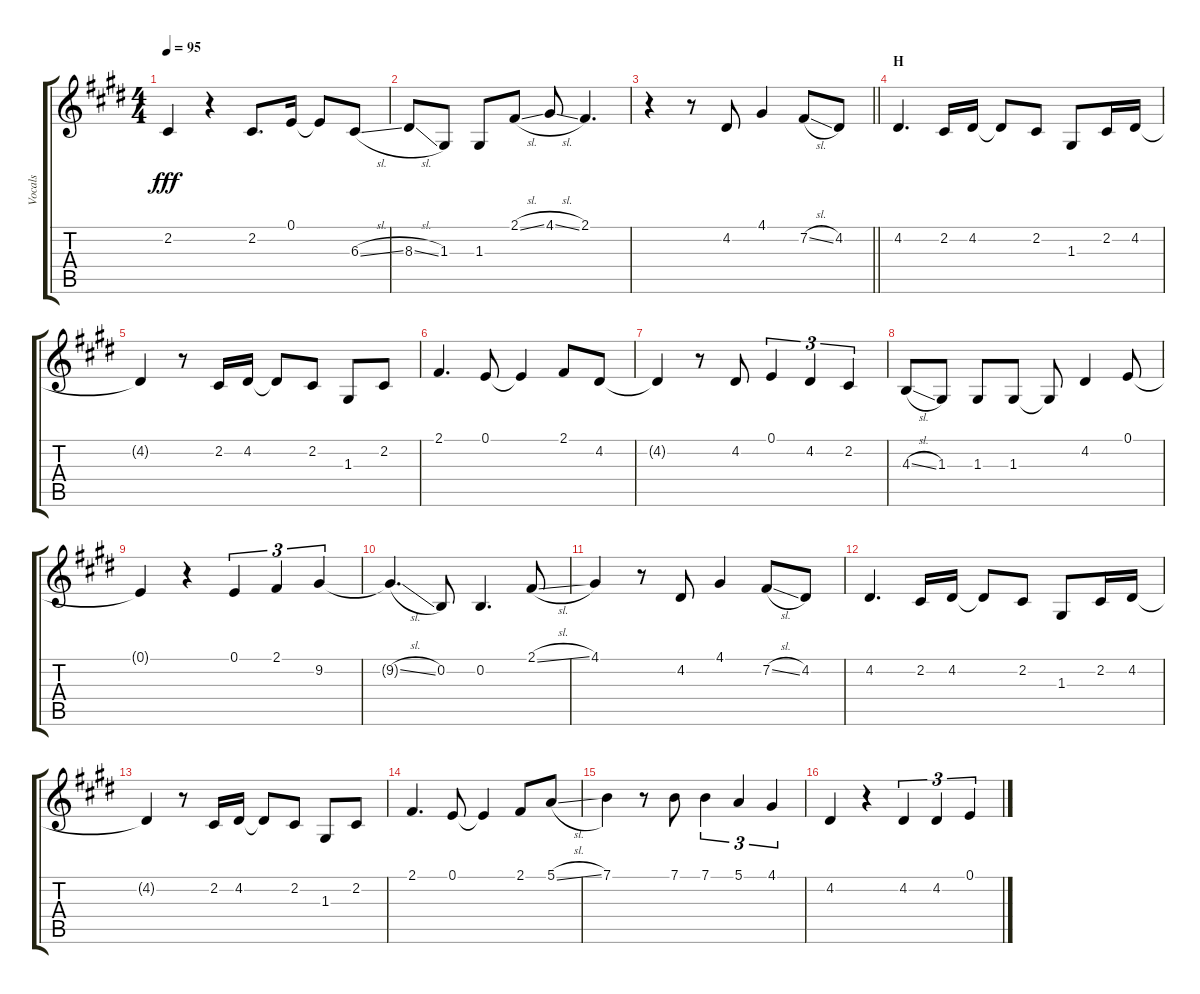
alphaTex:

\track ("Vocals" "Vocals") {instrument voiceoohs}
\staff {score tabs}
\tuning (E4 B3 G3 D3 A2 E2) {hide}
\ts (4 4)
\tempo 95
\clef g2
\ks e
2.2.4{dy fff} r.4 2.2.8{d} 0.1.16 0.1{t}.8 6.3{sl}.8 |
8.3{sl}.8 1.3.8 1.3.8 2.1{sl}.8 4.1{sl}.8 2.1.4{d} |
\barLineRight lightlight
r.4 r.8 4.2.8 4.1.4 7.2{sl}.8 4.2.8 |
\section ("" "H")
4.2.4{d} 2.2.16 4.2.16 4.2{t}.8 2.2.8 1.3.8 2.2.16 4.2.16 |
4.2{t}.4 r.8 2.2.16 4.2.16 4.2{t}.8 2.2.8 1.3.8 2.2.8 |
2.1.4{d} 0.1.8 0.1{t}.4 2.1.8 4.2.8 |
4.2{t}.4 r.8 4.2.8 0.1.4{tu (3 2)} 4.2.4{tu (3 2)} 2.2.4{tu (3 2)} |
4.3{sl}.8 1.3.8 1.3.8 1.3.8 1.3{t}.8 4.2.4 0.1.8 |
0.1{t}.4 r.4 0.1.4{tu (3 2)} 2.1.4{tu (3 2)} 9.2.4{tu (3 2)} |
9.2{sl t}.4{d} 0.2.8 0.2.4{d} 2.1{sl}.8 |
4.1.4 r.8 4.2.8 4.1.4 7.2{sl}.8 4.2.8 |
4.2.4{d} 2.2.16 4.2.16 4.2{t}.8 2.2.8 1.3.8 2.2.16 4.2.16 |
4.2{t}.4 r.8 2.2.16 4.2.16 4.2{t}.8 2.2.8 1.3.8 2.2.8 |
2.1.4{d} 0.1.8 0.1{t}.4 2.1.8 5.1{sl}.8 |
7.1.4 r.8 7.1.8 7.1.4{tu (3 2)} 5.1.4{tu (3 2)} 4.1.4{tu (3 2)} |
4.2.4 r.4 4.2.4{tu (3 2)} 4.2.4{tu (3 2)} 0.1.4{tu (3 2)}
